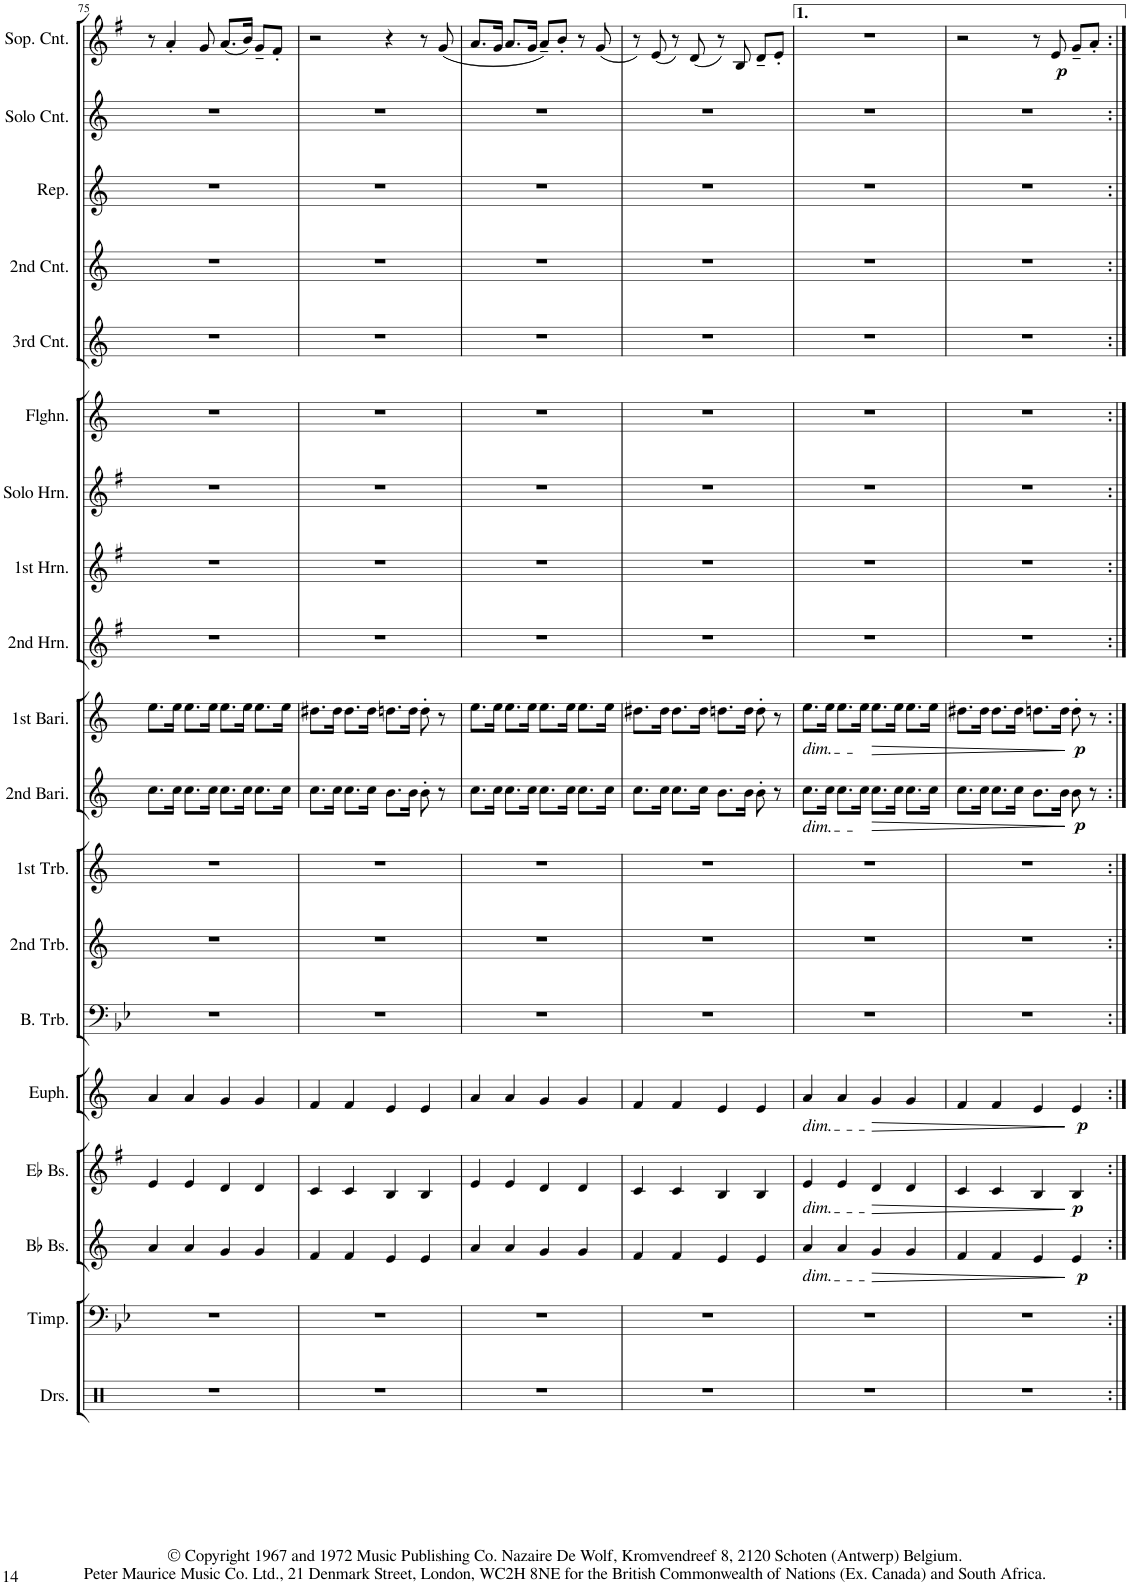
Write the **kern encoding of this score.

**kern	**kern	**kern	**dynam	**kern	**dynam	**kern	**dynam	**kern	**kern	**kern	**kern	**dynam	**kern	**dynam	**kern	**kern	**kern	**kern	**kern	**kern	**kern	**kern	**kern	**dynam
*part19	*part18	*part17	*part17	*part16	*part16	*part15	*part15	*part14	*part13	*part12	*part11	*part11	*part10	*part10	*part9	*part8	*part7	*part6	*part5	*part4	*part3	*part2	*part1	*part1
*staff19	*staff18	*staff17	*staff17	*staff16	*staff16	*staff15	*staff15	*staff14	*staff13	*staff12	*staff11	*staff11	*staff10	*staff10	*staff9	*staff8	*staff7	*staff6	*staff5	*staff4	*staff3	*staff2	*staff1	*staff1
*I"Drumset	*I"Timpani	*I"Bb Bass	*	*I"Eb Bass	*	*I"Euphonium	*	*I"Bass Trombone	*I"2nd Trombone	*I"1st Trombone	*I"2nd Baritone	*	*I"1st Baritone	*	*I"2nd Horn	*I"1st Horn	*I"Solo Horn	*I"Flugelhorn	*I"3rd Cornet	*I"2nd Cornet	*I"Repiano	*I"Solo Cornet	*I"Soprano Cornet	*
*I'Drs.	*I'Timp.	*I'Bb Bs.	*	*I'Eb Bs.	*	*I'Euph.	*	*I'B. Trb.	*I'2nd Trb.	*I'1st Trb.	*I'2nd Bari.	*	*I'1st Bari.	*	*I'2nd Hrn.	*I'1st Hrn.	*I'Solo Hrn.	*I'Flghn.	*I'3rd Cnt.	*I'2nd Cnt.	*I'Rep.	*I'Solo Cnt.	*I'Sop. Cnt.	*
!!LO:PB:g=z
*clefX	*clefF4	*clefG2	*	*clefG2	*	*clefG2	*	*clefF4	*clefG2	*clefG2	*clefG2	*	*clefG2	*	*clefG2	*clefG2	*clefG2	*clefG2	*clefG2	*clefG2	*clefG2	*clefG2	*clefG2	*
*	*	*Trd15c26	*	*Trd12c21	*	*Trd8c14	*	*Trd7c12	*Trd1c2	*Trd1c2	*Trd1c2	*	*Trd1c2	*	*Trd5c9	*Trd5c9	*Trd5c9	*Trd1c2	*Trd1c2	*Trd1c2	*Trd1c2	*Trd1c2	*Trd-2c-3	*
*k[]	*k[b-e-]	*k[]	*	*k[f#]	*	*k[]	*	*k[b-e-]	*k[]	*k[]	*k[]	*	*k[]	*	*k[f#]	*k[f#]	*k[f#]	*k[]	*k[]	*k[]	*k[]	*k[]	*k[f#]	*
*M2/2	*M2/2	*M2/2	*	*M2/2	*	*M2/2	*	*M2/2	*M2/2	*M2/2	*M2/2	*	*M2/2	*	*M2/2	*M2/2	*M2/2	*M2/2	*M2/2	*M2/2	*M2/2	*M2/2	*M2/2	*
*met(c|)	*met(c|)	*met(c|)	*	*met(c|)	*	*met(c|)	*	*met(c|)	*met(c|)	*met(c|)	*met(c|)	*	*met(c|)	*	*met(c|)	*met(c|)	*met(c|)	*met(c|)	*met(c|)	*met(c|)	*met(c|)	*met(c|)	*met(c|)	*
=75	=75	=75	=75	=75	=75	=75	=75	=75	=75	=75	=75	=75	=75	=75	=75	=75	=75	=75	=75	=75	=75	=75	=75	=75
1r	1r	4a/	.	4e/	.	4a/	.	1r	1r	1r	8.cc\L	.	8.ee\L	.	1r	1r	1r	1r	1r	1r	1r	1r	8r	.
.	.	.	.	.	.	.	.	.	.	.	.	.	.	.	.	.	.	.	.	.	.	.	4a'/	.
.	.	.	.	.	.	.	.	.	.	.	16cc\Jk	.	16ee\Jk	.	.	.	.	.	.	.	.	.	.	.
.	.	4a/	.	4e/	.	4a/	.	.	.	.	8.cc\L	.	8.ee\L	.	.	.	.	.	.	.	.	.	.	.
.	.	.	.	.	.	.	.	.	.	.	.	.	.	.	.	.	.	.	.	.	.	.	8g/	.
.	.	.	.	.	.	.	.	.	.	.	16cc\Jk	.	16ee\Jk	.	.	.	.	.	.	.	.	.	.	.
.	.	4g/	.	4d/	.	4g/	.	.	.	.	8.cc\L	.	8.ee\L	.	.	.	.	.	.	.	.	.	(8.a/L	.
.	.	.	.	.	.	.	.	.	.	.	16cc\Jk	.	16ee\Jk	.	.	.	.	.	.	.	.	.	16b/Jk)	.
.	.	4g/	.	4d/	.	4g/	.	.	.	.	8.cc\L	.	8.ee\L	.	.	.	.	.	.	.	.	.	8g~/L	.
.	.	.	.	.	.	.	.	.	.	.	.	.	.	.	.	.	.	.	.	.	.	.	8f#'/J	.
.	.	.	.	.	.	.	.	.	.	.	16cc\Jk	.	16ee\Jk	.	.	.	.	.	.	.	.	.	.	.
=76	=76	=76	=76	=76	=76	=76	=76	=76	=76	=76	=76	=76	=76	=76	=76	=76	=76	=76	=76	=76	=76	=76	=76	=76
1r	1r	4f/	.	4c/	.	4f/	.	1r	1r	1r	8.cc\L	.	8.dd#X\L	.	1r	1r	1r	1r	1r	1r	1r	1r	2r	.
.	.	.	.	.	.	.	.	.	.	.	16cc\Jk	.	16dd#\Jk	.	.	.	.	.	.	.	.	.	.	.
.	.	4f/	.	4c/	.	4f/	.	.	.	.	8.cc\L	.	8.dd#\L	.	.	.	.	.	.	.	.	.	.	.
.	.	.	.	.	.	.	.	.	.	.	16cc\Jk	.	16dd#\Jk	.	.	.	.	.	.	.	.	.	.	.
.	.	4e/	.	4B/	.	4e/	.	.	.	.	8.b\L	.	8.ddn\L	.	.	.	.	.	.	.	.	.	4r	.
.	.	.	.	.	.	.	.	.	.	.	16b\Jk	.	16dd\Jk	.	.	.	.	.	.	.	.	.	.	.
.	.	4e/	.	4B/	.	4e/	.	.	.	.	8b'\	.	8dd'\	.	.	.	.	.	.	.	.	.	8r	.
.	.	.	.	.	.	.	.	.	.	.	8r	.	8r	.	.	.	.	.	.	.	.	.	(8g/	.
=77	=77	=77	=77	=77	=77	=77	=77	=77	=77	=77	=77	=77	=77	=77	=77	=77	=77	=77	=77	=77	=77	=77	=77	=77
1r	1r	4a/	.	4e/	.	4a/	.	1r	1r	1r	8.cc\L	.	8.ee\L	.	1r	1r	1r	1r	1r	1r	1r	1r	8.a/L	.
.	.	.	.	.	.	.	.	.	.	.	16cc\Jk	.	16ee\Jk	.	.	.	.	.	.	.	.	.	16g/Jk	.
.	.	4a/	.	4e/	.	4a/	.	.	.	.	8.cc\L	.	8.ee\L	.	.	.	.	.	.	.	.	.	8.a/L	.
.	.	.	.	.	.	.	.	.	.	.	16cc\Jk	.	16ee\Jk	.	.	.	.	.	.	.	.	.	16g/Jk	.
.	.	4g/	.	4d/	.	4g/	.	.	.	.	8.cc\L	.	8.ee\L	.	.	.	.	.	.	.	.	.	8a~/L)	.
.	.	.	.	.	.	.	.	.	.	.	.	.	.	.	.	.	.	.	.	.	.	.	8b'/J	.
.	.	.	.	.	.	.	.	.	.	.	16cc\Jk	.	16ee\Jk	.	.	.	.	.	.	.	.	.	.	.
.	.	4g/	.	4d/	.	4g/	.	.	.	.	8.cc\L	.	8.ee\L	.	.	.	.	.	.	.	.	.	8r	.
.	.	.	.	.	.	.	.	.	.	.	.	.	.	.	.	.	.	.	.	.	.	.	(8g/	.
.	.	.	.	.	.	.	.	.	.	.	16cc\Jk	.	16ee\Jk	.	.	.	.	.	.	.	.	.	.	.
=78	=78	=78	=78	=78	=78	=78	=78	=78	=78	=78	=78	=78	=78	=78	=78	=78	=78	=78	=78	=78	=78	=78	=78	=78
1r	1r	4f/	.	4c/	.	4f/	.	1r	1r	1r	8.cc\L	.	8.dd#X\L	.	1r	1r	1r	1r	1r	1r	1r	1r	8r)	.
.	.	.	.	.	.	.	.	.	.	.	.	.	.	.	.	.	.	.	.	.	.	.	(8e/	.
.	.	.	.	.	.	.	.	.	.	.	16cc\Jk	.	16dd#\Jk	.	.	.	.	.	.	.	.	.	.	.
.	.	4f/	.	4c/	.	4f/	.	.	.	.	8.cc\L	.	8.dd#\L	.	.	.	.	.	.	.	.	.	8r)	.
.	.	.	.	.	.	.	.	.	.	.	.	.	.	.	.	.	.	.	.	.	.	.	(8d/	.
.	.	.	.	.	.	.	.	.	.	.	16cc\Jk	.	16dd#\Jk	.	.	.	.	.	.	.	.	.	.	.
.	.	4e/	.	4B/	.	4e/	.	.	.	.	8.b\L	.	8.ddn\L	.	.	.	.	.	.	.	.	.	8r)	.
.	.	.	.	.	.	.	.	.	.	.	.	.	.	.	.	.	.	.	.	.	.	.	8B/	.
.	.	.	.	.	.	.	.	.	.	.	16b\Jk	.	16dd\Jk	.	.	.	.	.	.	.	.	.	.	.
.	.	4e/	.	4B/	.	4e/	.	.	.	.	8b'\	.	8dd'\	.	.	.	.	.	.	.	.	.	8d~/L	.
.	.	.	.	.	.	.	.	.	.	.	8r	.	8r	.	.	.	.	.	.	.	.	.	8e'/J	.
=79	=79	=79	=79	=79	=79	=79	=79	=79	=79	=79	=79	=79	=79	=79	=79	=79	=79	=79	=79	=79	=79	=79	=79	=79
!	!	!	!	!	!	!	!	!	!	!	!	!	!LO:TX:b:i:t=dim.	!	!	!	!	!	!	!	!	!	!	!
!	!	!	!	!	!	!	!	!	!	!	!LO:TX:b:i:t=dim.	!	!	!	!	!	!	!	!	!	!	!	!	!
!	!	!	!	!	!	!LO:TX:b:i:t=dim.	!	!	!	!	!	!	!	!	!	!	!	!	!	!	!	!	!	!
!	!	!	!	!LO:TX:b:i:t=dim.	!	!	!	!	!	!	!	!	!	!	!	!	!	!	!	!	!	!	!	!
!	!	!LO:TX:b:i:t=dim.	!	!	!	!	!	!	!	!	!	!	!	!	!	!	!	!	!	!	!	!	!	!
1r	1r	4a/	.	4e/	.	4a/	.	1r	1r	1r	8.cc\L	.	8.ee\L	.	1r	1r	1r	1r	1r	1r	1r	1r	1r	.
.	.	.	.	.	.	.	.	.	.	.	16cc\Jk	.	16ee\Jk	.	.	.	.	.	.	.	.	.	.	.
.	.	4a/	.	4e/	.	4a/	.	.	.	.	8.cc\L	.	8.ee\L	.	.	.	.	.	.	.	.	.	.	.
.	.	.	.	.	.	.	.	.	.	.	16cc\Jk	.	16ee\Jk	.	.	.	.	.	.	.	.	.	.	.
!	!	!	!LO:HP:b	!	!LO:HP:b	!	!LO:HP:b	!	!	!	!	!LO:HP:b	!	!LO:HP:b	!	!	!	!	!	!	!	!	!	!
.	.	4g/	>	4d/	>	4g/	>	.	.	.	8.cc\L	>	8.ee\L	>	.	.	.	.	.	.	.	.	.	.
.	.	.	.	.	.	.	.	.	.	.	16cc\Jk	.	16ee\Jk	.	.	.	.	.	.	.	.	.	.	.
.	.	4g/	.	4d/	.	4g/	.	.	.	.	8.cc\L	.	8.ee\L	.	.	.	.	.	.	.	.	.	.	.
.	.	.	.	.	.	.	.	.	.	.	16cc\Jk	.	16ee\Jk	.	.	.	.	.	.	.	.	.	.	.
=80	=80	=80	=80	=80	=80	=80	=80	=80	=80	=80	=80	=80	=80	=80	=80	=80	=80	=80	=80	=80	=80	=80	=80	=80
1r	1r	4f/	.	4c/	.	4f/	.	1r	1r	1r	8.cc\L	.	8.dd#X\L	.	1r	1r	1r	1r	1r	1r	1r	1r	2r	.
.	.	.	.	.	.	.	.	.	.	.	16cc\Jk	.	16dd#\Jk	.	.	.	.	.	.	.	.	.	.	.
.	.	4f/	.	4c/	.	4f/	.	.	.	.	8.cc\L	.	8.dd#\L	.	.	.	.	.	.	.	.	.	.	.
.	.	.	.	.	.	.	.	.	.	.	16cc\Jk	.	16dd#\Jk	.	.	.	.	.	.	.	.	.	.	.
.	.	4e/	.	4B/	.	4e/	.	.	.	.	8.b\L	.	8.ddn\L	.	.	.	.	.	.	.	.	.	8r	.
!	!	!	!	!	!	!	!	!	!	!	!	!	!	!	!	!	!	!	!	!	!	!	!	!LO:DY:b
.	.	.	.	.	.	.	.	.	.	.	.	.	.	.	.	.	.	.	.	.	.	.	8e/	p
.	.	.	.	.	.	.	.	.	.	.	16b\Jk	.	16dd\Jk	.	.	.	.	.	.	.	.	.	.	.
!	!	!	!LO:DY:n=1:b	!	!LO:DY:n=1:b	!	!LO:DY:n=1:b	!	!	!	!	!LO:DY:n=1:b	!	!LO:DY:n=1:b	!	!	!	!	!	!	!	!	!	!
.	.	4e/	] p	4B/	] p	4e/	] p	.	.	.	8b\	] p	8dd'\	] p	.	.	.	.	.	.	.	.	8g~/L	.
.	.	.	.	.	.	.	.	.	.	.	8r	.	8r	.	.	.	.	.	.	.	.	.	8a'/J	.
=:|!	=:|!	=:|!	=:|!	=:|!	=:|!	=:|!	=:|!	=:|!	=:|!	=:|!	=:|!	=:|!	=:|!	=:|!	=:|!	=:|!	=:|!	=:|!	=:|!	=:|!	=:|!	=:|!	=:|!	=:|!
*-	*-	*-	*-	*-	*-	*-	*-	*-	*-	*-	*-	*-	*-	*-	*-	*-	*-	*-	*-	*-	*-	*-	*-	*-
